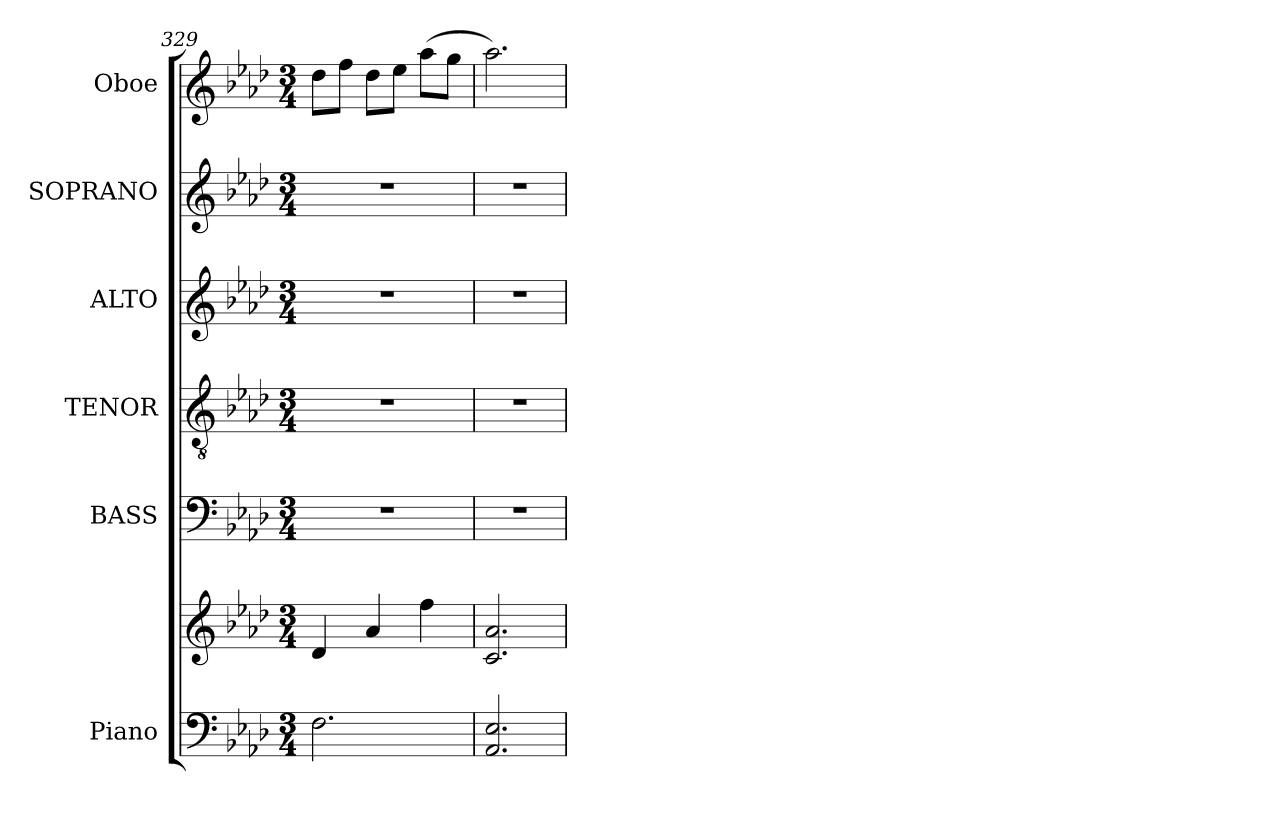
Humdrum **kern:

**kern	**kern	**kern	**kern	**kern	**kern	**kern
*part6	*part6	*part5	*part4	*part3	*part2	*part1
*staff7	*staff6	*staff5	*staff4	*staff3	*staff2	*staff1
*I"Piano	*	*I"BASS	*I"TENOR	*I"ALTO	*I"SOPRANO	*I"Oboe
*I'Pno.	*	*I'B.	*I'T.	*I'A.	*I'S.	*I'Ob.
*clefF4	*clefG2	*clefF4	*clefGv2	*clefG2	*clefG2	*clefG2
*	*	*	*ITrd7c12	*	*	*
*k[b-e-a-d-]	*k[b-e-a-d-]	*k[b-e-a-d-]	*k[b-e-a-d-]	*k[b-e-a-d-]	*k[b-e-a-d-]	*k[b-e-a-d-]
*A-:	*A-:	*A-:	*A-:	*A-:	*A-:	*A-:
*M3/4	*M3/4	*M3/4	*M3/4	*M3/4	*M3/4	*M3/4
=329	=329	=329	=329	=329	=329	=329
!	!	!LO:N:vis=1	!LO:N:vis=1	!LO:N:vis=1	!LO:N:vis=1	!
2.Fi\	4d-i/	2.r	2.r	2.r	2.r	8dd-i\L
.	.	.	.	.	.	8ffi\J
.	4a-i/	.	.	.	.	8dd-i\L
.	.	.	.	.	.	8ee-i\J
.	4ffi\	.	.	.	.	(8aa-i\L
.	.	.	.	.	.	8ggi\J
=330	=330	=330	=330	=330	=330	=330
!	!	!LO:N:vis=1	!LO:N:vis=1	!LO:N:vis=1	!LO:N:vis=1	!
2.AA-i/ 2.E-i	2.ci/ 2.a-i	2.r	2.r	2.r	2.r	2.aa-i\)
=	=	=	=	=	=	=
*-	*-	*-	*-	*-	*-	*-
